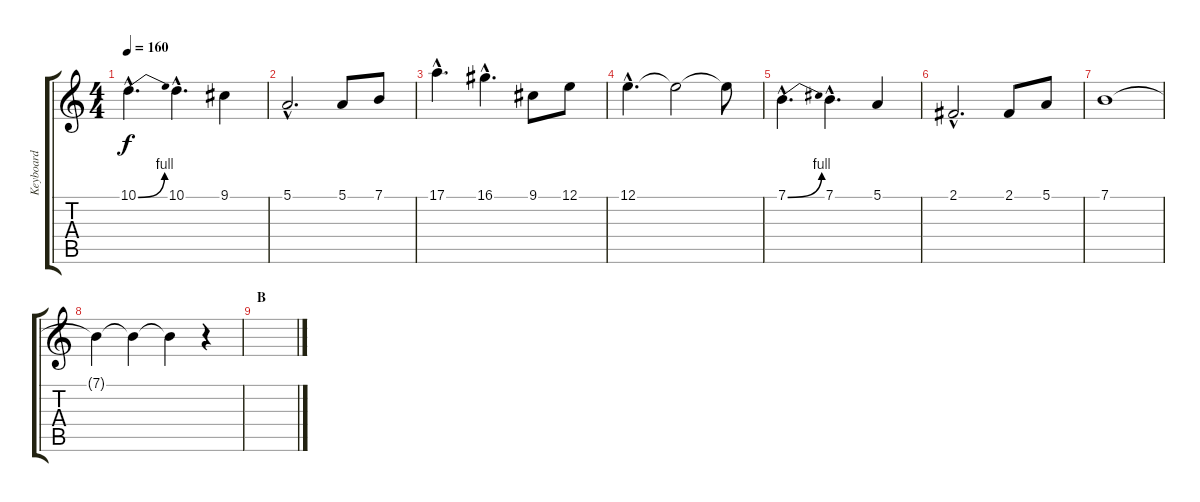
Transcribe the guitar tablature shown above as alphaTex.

\track ("Keyboard" "Keyboard") {instrument lead2sawtooth}
\staff {score tabs}
\tuning (E4 B3 G3 D3 A2 E2) {hide}
\ts (4 4)
\tempo 160
\clef g2
\ks c
10.1{be (bend 0 0 60 4) hac}.4{d dy f} 10.1{hac}.4{d} 9.1.4 |
5.1{hac}.2{d} 5.1.8 7.1.8 |
17.1{hac}.4{d} 16.1{hac}.4{d} 9.1.8 12.1.8 |
12.1{hac}.4{d} 12.1{t}.2 12.1{t}.8 |
7.1{be (bend 0 0 60 4) hac}.4{d} 7.1{hac}.4{d} 5.1.4 |
2.1{hac}.2{d} 2.1.8 5.1.8 |
7.1.1 |
7.1{t}.4{volume 12} 7.1{t}.4{volume 6} 7.1{t}.4{volume 3} r.4 |
\section ("" "B")
